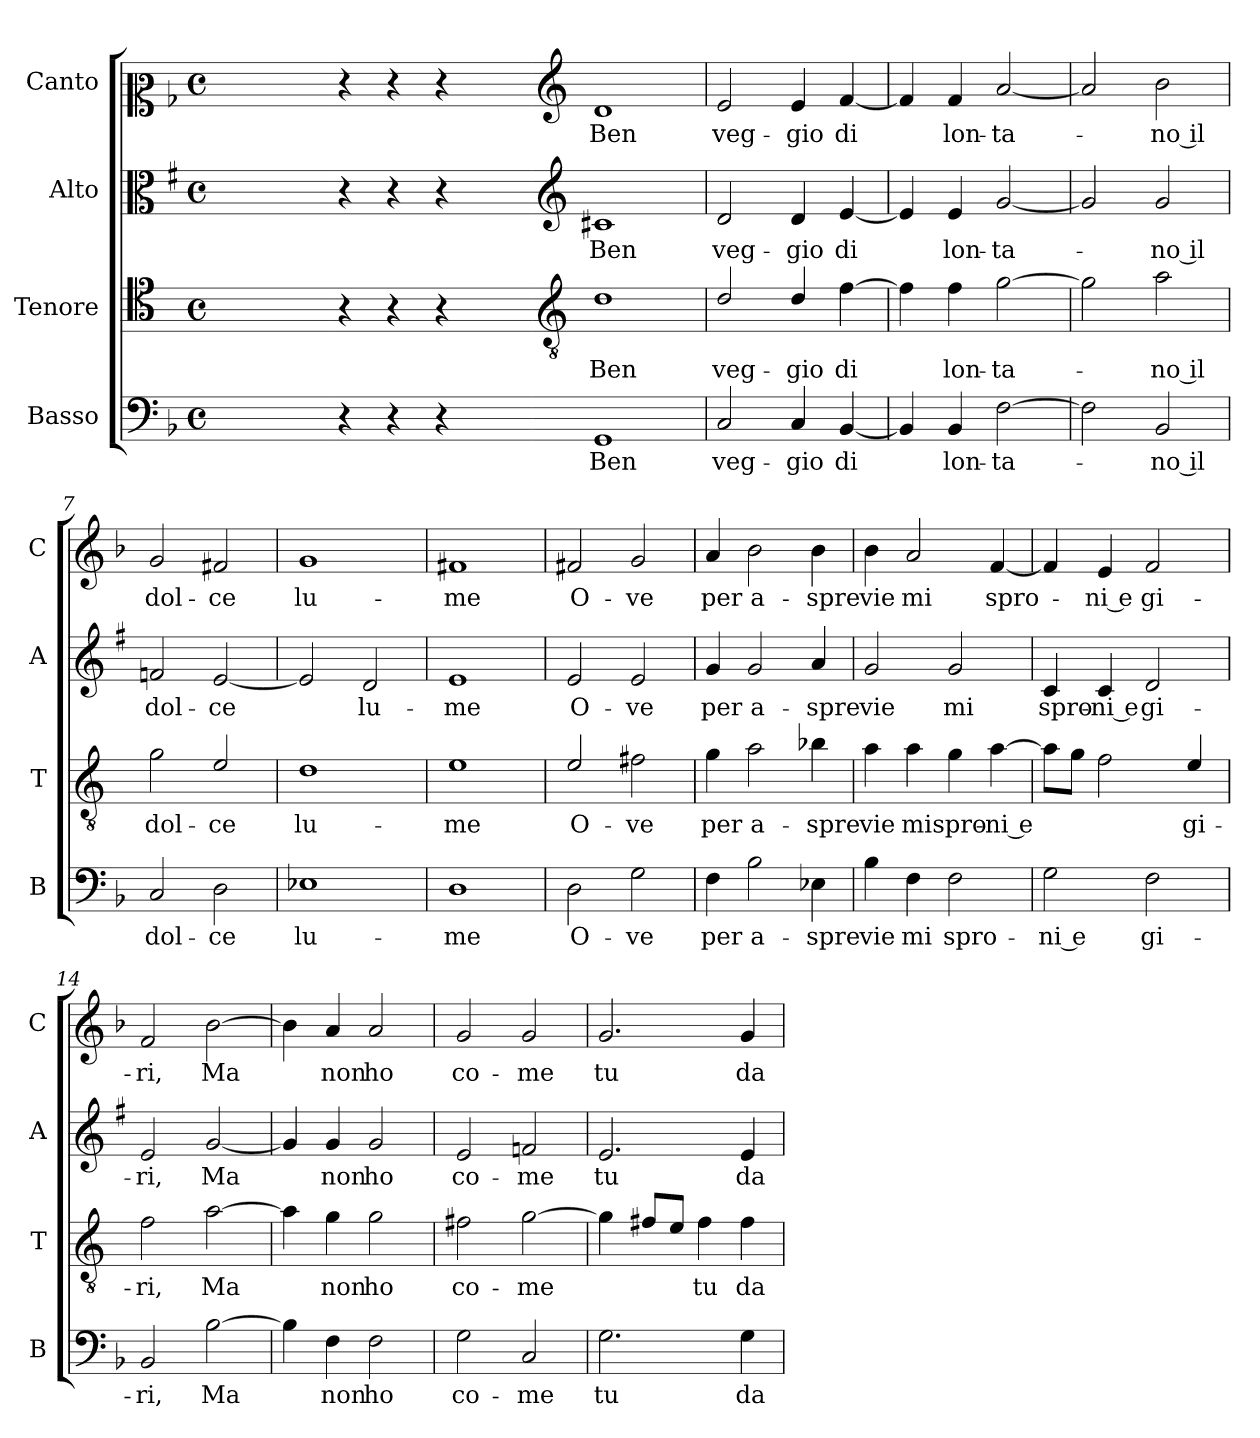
**kern	**text	**kern	**text	**kern	**text	**kern	**text
*part4	*part4	*part3	*part3	*part2	*part2	*part1	*part1
*staff4	*staff4	*staff3	*staff3	*staff2	*staff2	*staff1	*staff1
*I"Basso	*	*I"Tenore	*	*I"Alto	*	*I"Canto	*
*I'B	*	*I'T	*	*I'A	*	*I'C	*
*clefF4	*	*clefC4	*	*clefC3	*	*clefC2	*
*	*	*ITrd4c7	*	*ITrd1c2	*	*	*
*k[b-]	*	*k[b-]	*	*k[b-]	*	*k[b-]	*
*F:	*	*F:	*	*F:	*	*F:	*
*M4/4	*	*M4/4	*	*M4/4	*	*M4/4	*
*met(c)	*	*met(c)	*	*met(c)	*	*met(c)	*
=1	=1	=1	=1	=1	=1	=1	=1
1ryy	.	1ryy	.	1ryy	.	1ryy	.
=2-	=2-	=2-	=2-	=2-	=2-	=2-	=2-
4r	.	4r	.	4r	.	4r	.
4r	.	4r	.	4r	.	4r	.
4r	.	4r	.	4r	.	4r	.
4ryy	.	4ryy	.	4ryy	.	4ryy	.
=3-	=3-	=3-	=3-	=3-	=3-	=3-	=3-
*	*	*clefGv2	*	*clefG2	*	*clefG2	*
!	!LO:LY:b	!	!LO:LY:b	!	!LO:LY:b	!	!LO:LY:b
1GG	Ben	1G	Ben	1Bn	Ben	1d	Ben
=4	=4	=4	=4	=4	=4	=4	=4
!	!LO:LY:b	!	!LO:LY:b	!	!LO:LY:b	!	!LO:LY:b
2C/	veg-	2G/	veg-	2c/	veg-	2e/	veg-
!	!LO:LY:b	!	!LO:LY:b	!	!LO:LY:b	!	!LO:LY:b
4C/	-gio	4G/	-gio	4c/	-gio	4e/	-gio
!	!LO:LY:b	!	!LO:LY:b	!	!LO:LY:b	!	!LO:LY:b
[4BB-/	di	[4B-\	di	[4d/	di	[4f/	di
=5	=5	=5	=5	=5	=5	=5	=5
4BB-/]	.	4B-\]	.	4d/]	.	4f/]	.
!	!LO:LY:b	!	!LO:LY:b	!	!LO:LY:b	!	!LO:LY:b
4BB-/	lon-	4B-\	lon-	4d/	lon-	4f/	lon-
!	!LO:LY:b	!	!LO:LY:b	!	!LO:LY:b	!	!LO:LY:b
[2F\	-ta-	[2c\	-ta-	[2f/	-ta-	[2a/	-ta-
=6	=6	=6	=6	=6	=6	=6	=6
2F\]	.	2c\]	.	2f/]	.	2a/]	.
!	!LO:LY:b	!	!LO:LY:b	!	!LO:LY:b	!	!LO:LY:b
2BB-/	-no il	2d\	-no il	2f/	-no il	2b-\	-no il
=7	=7	=7	=7	=7	=7	=7	=7
!	!LO:LY:b	!	!LO:LY:b	!	!LO:LY:b	!	!LO:LY:b
2C/	dol-	2c\	dol-	2e-X/	dol-	2g/	dol-
!	!LO:LY:b	!	!LO:LY:b	!	!LO:LY:b	!	!LO:LY:b
2D\	-ce	2A/	-ce	[2d/	-ce	2f#X/	-ce
=8	=8	=8	=8	=8	=8	=8	=8
!	!LO:LY:b	!	!LO:LY:b	!	!	!	!LO:LY:b
1E-X	lu-	1G	lu-	2d/]	.	1g	lu-
!	!	!	!	!	!LO:LY:b	!	!
.	.	.	.	2c/	lu-	.	.
=9	=9	=9	=9	=9	=9	=9	=9
!	!LO:LY:b	!	!LO:LY:b	!	!LO:LY:b	!	!LO:LY:b
1D	-me	1A	-me	1d	-me	1f#X	-me
=10	=10	=10	=10	=10	=10	=10	=10
!	!LO:LY:b	!	!LO:LY:b	!	!LO:LY:b	!	!LO:LY:b
2D\	O-	2A/	O-	2d/	O-	2f#X/	O-
!	!LO:LY:b	!	!LO:LY:b	!	!LO:LY:b	!	!LO:LY:b
2G\	-ve	2Bn\	-ve	2d/	-ve	2g/	-ve
!!LO:LB:g=z
=11	=11	=11	=11	=11	=11	=11	=11
!	!LO:LY:b	!	!LO:LY:b	!	!LO:LY:b	!	!LO:LY:b
4F\	per	4c\	per	4f/	per	4a/	per
!	!LO:LY:b	!	!LO:LY:b	!	!LO:LY:b	!	!LO:LY:b
2B-\	a-	2d\	a-	2f/	a-	2b-\	a-
!	!LO:LY:b	!	!LO:LY:b	!	!LO:LY:b	!	!LO:LY:b
4E-X\	-spre	4e-X\	-spre	4g/	-spre	4b-\	-spre
=12	=12	=12	=12	=12	=12	=12	=12
!	!LO:LY:b	!	!LO:LY:b	!	!LO:LY:b	!	!LO:LY:b
4B-\	vie	4d\	vie	2f/	vie	4b-\	vie
!	!LO:LY:b	!	!LO:LY:b	!	!	!	!LO:LY:b
4F\	mi	4d\	mi	.	.	2a/	mi
!	!LO:LY:b	!	!LO:LY:b	!	!LO:LY:b	!	!
2F\	spro-	4c\	spro-	2f/	mi	.	.
!	!	!	!LO:LY:b	!	!	!	!LO:LY:b
.	.	[4d\	-ni e	.	.	[4f/	spro-
=13	=13	=13	=13	=13	=13	=13	=13
!	!LO:LY:b	!	!	!	!LO:LY:b	!	!
2G\	-ni e	8d\L]	.	4B-/	spro-	4f/]	.
.	.	8c\J	.	.	.	.	.
!	!	!	!	!	!LO:LY:b	!	!LO:LY:b
.	.	2B-\	.	4B-/	-ni e	4e/	-ni e
!	!LO:LY:b	!	!	!	!LO:LY:b	!	!LO:LY:b
2F\	gi-	.	.	2c/	gi-	2f/	gi-
!	!	!	!LO:LY:b	!	!	!	!
.	.	4A/	gi-	.	.	.	.
=14	=14	=14	=14	=14	=14	=14	=14
!	!LO:LY:b	!	!LO:LY:b	!	!LO:LY:b	!	!LO:LY:b
2BB-/	-ri,	2B-\	-ri,	2d/	-ri,	2f/	-ri,
!	!LO:LY:b	!	!LO:LY:b	!	!LO:LY:b	!	!LO:LY:b
[2B-\	Ma	[2d\	Ma	[2f/	Ma	[2b-\	Ma
=15	=15	=15	=15	=15	=15	=15	=15
4B-\]	.	4d\]	.	4f/]	.	4b-\]	.
!	!LO:LY:b	!	!LO:LY:b	!	!LO:LY:b	!	!LO:LY:b
4F\	non	4c\	non	4f/	non	4a/	non
!	!LO:LY:b	!	!LO:LY:b	!	!LO:LY:b	!	!LO:LY:b
2F\	ho	2c\	ho	2f/	ho	2a/	ho
=16	=16	=16	=16	=16	=16	=16	=16
!	!LO:LY:b	!	!LO:LY:b	!	!LO:LY:b	!	!LO:LY:b
2G\	co-	2Bn\	co-	2d/	co-	2g/	co-
!	!LO:LY:b	!	!LO:LY:b	!	!LO:LY:b	!	!LO:LY:b
2C/	-me	[2c\	-me	2e-X/	-me	2g/	-me
=17	=17	=17	=17	=17	=17	=17	=17
!	!LO:LY:b	!	!	!	!LO:LY:b	!	!LO:LY:b
2.G\	tu	4c\]	.	2.d/	tu	2.g/	tu
.	.	8Bn/L	.	.	.	.	.
.	.	8A/J	.	.	.	.	.
!	!	!	!LO:LY:b	!	!	!	!
.	.	4B\	tu	.	.	.	.
!	!LO:LY:b	!	!LO:LY:b	!	!LO:LY:b	!	!LO:LY:b
4G\	da	4B\	da	4d/	da	4g/	da
=	=	=	=	=	=	=	=
*-	*-	*-	*-	*-	*-	*-	*-
